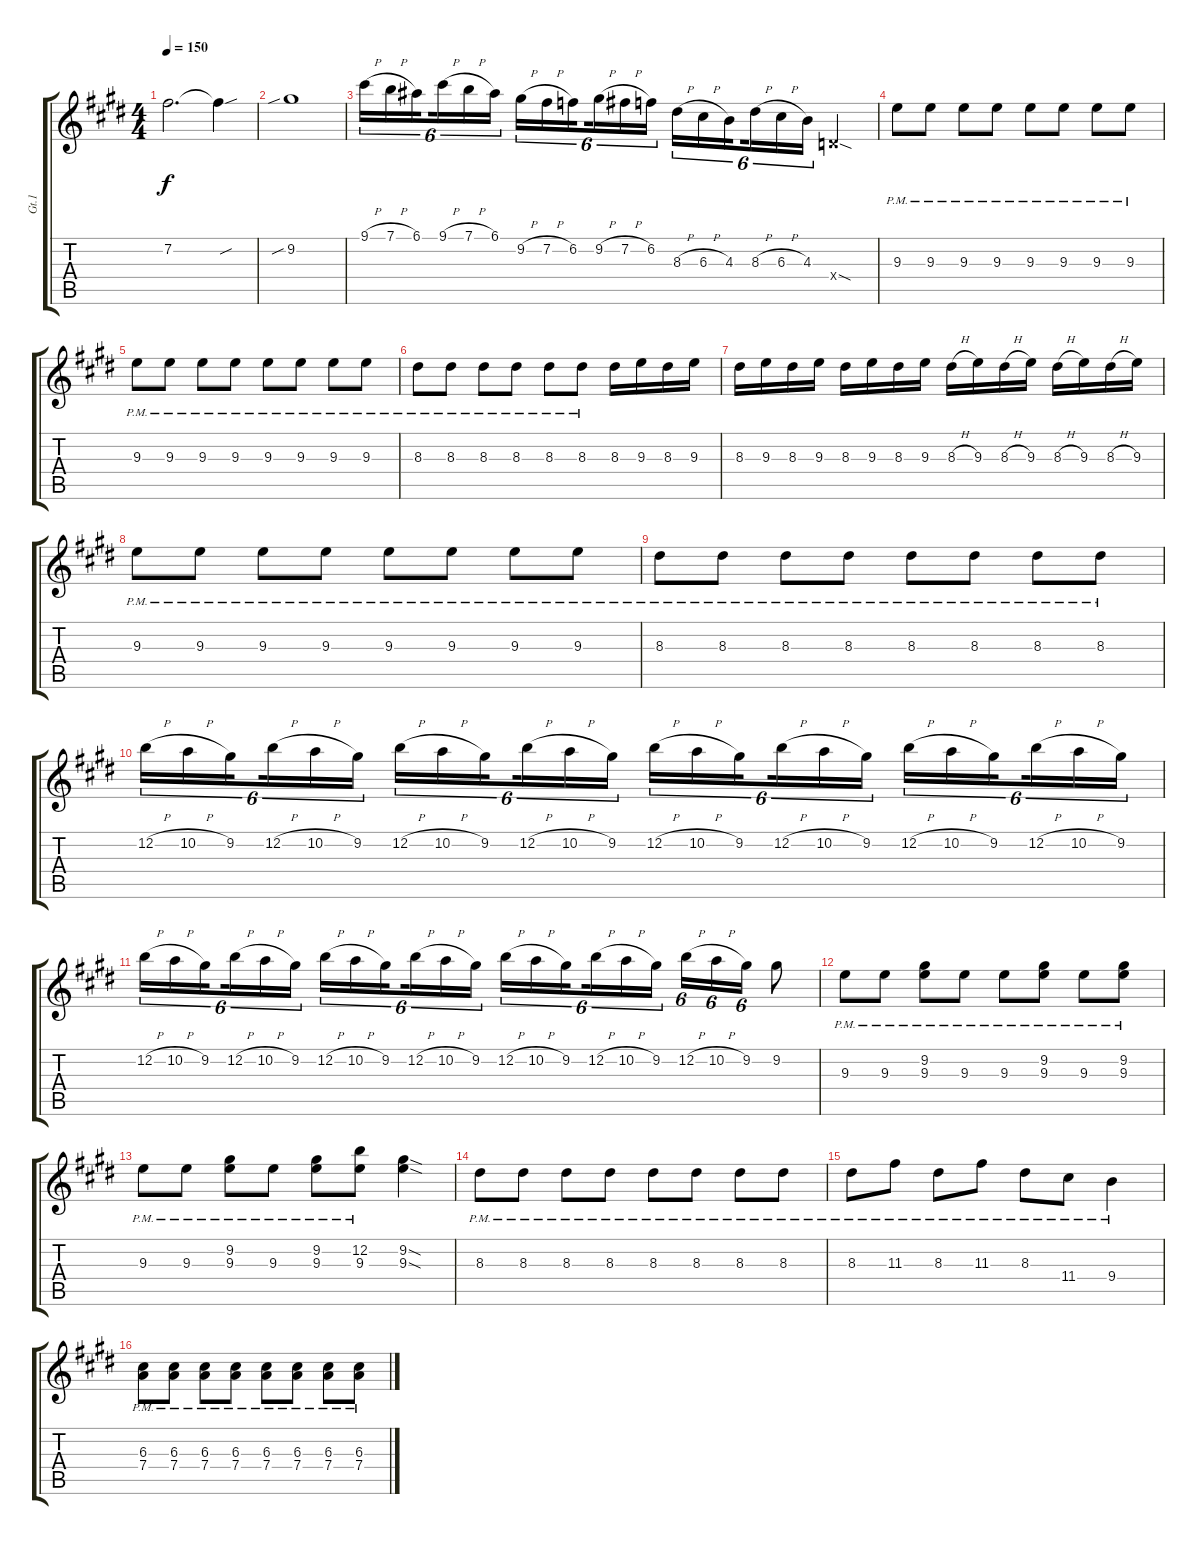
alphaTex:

\track ("Gt.1 " "Gt.1 ") {instrument distortionguitar}
\staff {score tabs}
\tuning (E4 B3 G3 D3 A2 E2) {hide}
\ts (4 4)
\tempo 150
\clef g2
\ks e
7.2.2{d dy f} 7.2{sou t}.4 |
9.2{sib}.1 |
9.1{h}.16{tu (6 4)} 7.1{h}.16{tu (6 4)} 6.1.16{tu (6 4) beam splitsecondary} 9.1{h}.16{tu (6 4)} 7.1{h}.16{tu (6 4)} 6.1.16{tu (6 4)} 9.2{h}.16{tu (6 4)} 7.2{h}.16{tu (6 4)} 6.2.16{tu (6 4) beam splitsecondary} 9.2{h}.16{tu (6 4)} 7.2{h}.16{tu (6 4)} 6.2.16{tu (6 4)} 8.3{h}.16{tu (6 4)} 6.3{h}.16{tu (6 4)} 4.3.16{tu (6 4) beam splitsecondary} 8.3{h}.16{tu (6 4)} 6.3{h}.16{tu (6 4)} 4.3.16{tu (6 4)} 0.4{sod x}.4 |
9.3{pm}.8 9.3{pm}.8 9.3{pm}.8 9.3{pm}.8 9.3{pm}.8 9.3{pm}.8 9.3{pm}.8 9.3{pm}.8 |
9.3{pm}.8 9.3{pm}.8 9.3{pm}.8 9.3{pm}.8 9.3{pm}.8 9.3{pm}.8 9.3{pm}.8 9.3{pm}.8 |
8.3{pm}.8 8.3{pm}.8 8.3{pm}.8 8.3{pm}.8 8.3{pm}.8 8.3{pm}.8 8.3.16 9.3.16 8.3.16 9.3.16 |
8.3.16 9.3.16 8.3.16 9.3.16 8.3.16 9.3.16 8.3.16 9.3.16 8.3{h}.16 9.3.16 8.3{h}.16 9.3.16 8.3{h}.16 9.3.16 8.3{h}.16 9.3.16 |
9.3{pm}.8 9.3{pm}.8 9.3{pm}.8 9.3{pm}.8 9.3{pm}.8 9.3{pm}.8 9.3{pm}.8 9.3{pm}.8 |
8.3{pm}.8 8.3{pm}.8 8.3{pm}.8 8.3{pm}.8 8.3{pm}.8 8.3{pm}.8 8.3{pm}.8 8.3{pm}.8 |
12.2{h}.16{tu (6 4)} 10.2{h}.16{tu (6 4)} 9.2.16{tu (6 4) beam splitsecondary} 12.2{h}.16{tu (6 4)} 10.2{h}.16{tu (6 4)} 9.2.16{tu (6 4)} 12.2{h}.16{tu (6 4)} 10.2{h}.16{tu (6 4)} 9.2.16{tu (6 4) beam splitsecondary} 12.2{h}.16{tu (6 4)} 10.2{h}.16{tu (6 4)} 9.2.16{tu (6 4)} 12.2{h}.16{tu (6 4)} 10.2{h}.16{tu (6 4)} 9.2.16{tu (6 4) beam splitsecondary} 12.2{h}.16{tu (6 4)} 10.2{h}.16{tu (6 4)} 9.2.16{tu (6 4)} 12.2{h}.16{tu (6 4)} 10.2{h}.16{tu (6 4)} 9.2.16{tu (6 4) beam splitsecondary} 12.2{h}.16{tu (6 4)} 10.2{h}.16{tu (6 4)} 9.2.16{tu (6 4)} |
12.2{h}.16{tu (6 4)} 10.2{h}.16{tu (6 4)} 9.2.16{tu (6 4) beam splitsecondary} 12.2{h}.16{tu (6 4)} 10.2{h}.16{tu (6 4)} 9.2.16{tu (6 4)} 12.2{h}.16{tu (6 4)} 10.2{h}.16{tu (6 4)} 9.2.16{tu (6 4) beam splitsecondary} 12.2{h}.16{tu (6 4)} 10.2{h}.16{tu (6 4)} 9.2.16{tu (6 4)} 12.2{h}.16{tu (6 4)} 10.2{h}.16{tu (6 4)} 9.2.16{tu (6 4) beam splitsecondary} 12.2{h}.16{tu (6 4)} 10.2{h}.16{tu (6 4)} 9.2.16{tu (6 4)} 12.2{h}.16{tu (6 4)} 10.2{h}.16{tu (6 4)} 9.2.16{tu (6 4)} 9.2.8 |
9.3{pm}.8 9.3{pm}.8 (9.2{pm} 9.3{pm}).8 9.3{pm}.8 9.3{pm}.8 (9.2{pm} 9.3{pm}).8 9.3{pm}.8 (9.2{pm} 9.3{pm}).8 |
9.3{pm}.8 9.3{pm}.8 (9.2{pm} 9.3{pm}).8 9.3{pm}.8 (9.2{pm} 9.3{pm}).8 (12.2{pm} 9.3{pm}).8 (9.2{sod} 9.3{sod}).4 |
8.3{pm}.8 8.3{pm}.8 8.3{pm}.8 8.3{pm}.8 8.3{pm}.8 8.3{pm}.8 8.3{pm}.8 8.3{pm}.8 |
8.3{pm}.8 11.3{pm}.8 8.3{pm}.8 11.3{pm}.8 8.3{pm}.8 11.4{pm}.8 9.4{pm}.4 |
(6.3{pm} 7.4{pm}).8 (6.3{pm} 7.4{pm}).8 (6.3{pm} 7.4{pm}).8 (6.3{pm} 7.4{pm}).8 (6.3{pm} 7.4{pm}).8 (6.3{pm} 7.4{pm}).8 (6.3{pm} 7.4{pm}).8 (6.3{pm} 7.4{pm}).8
